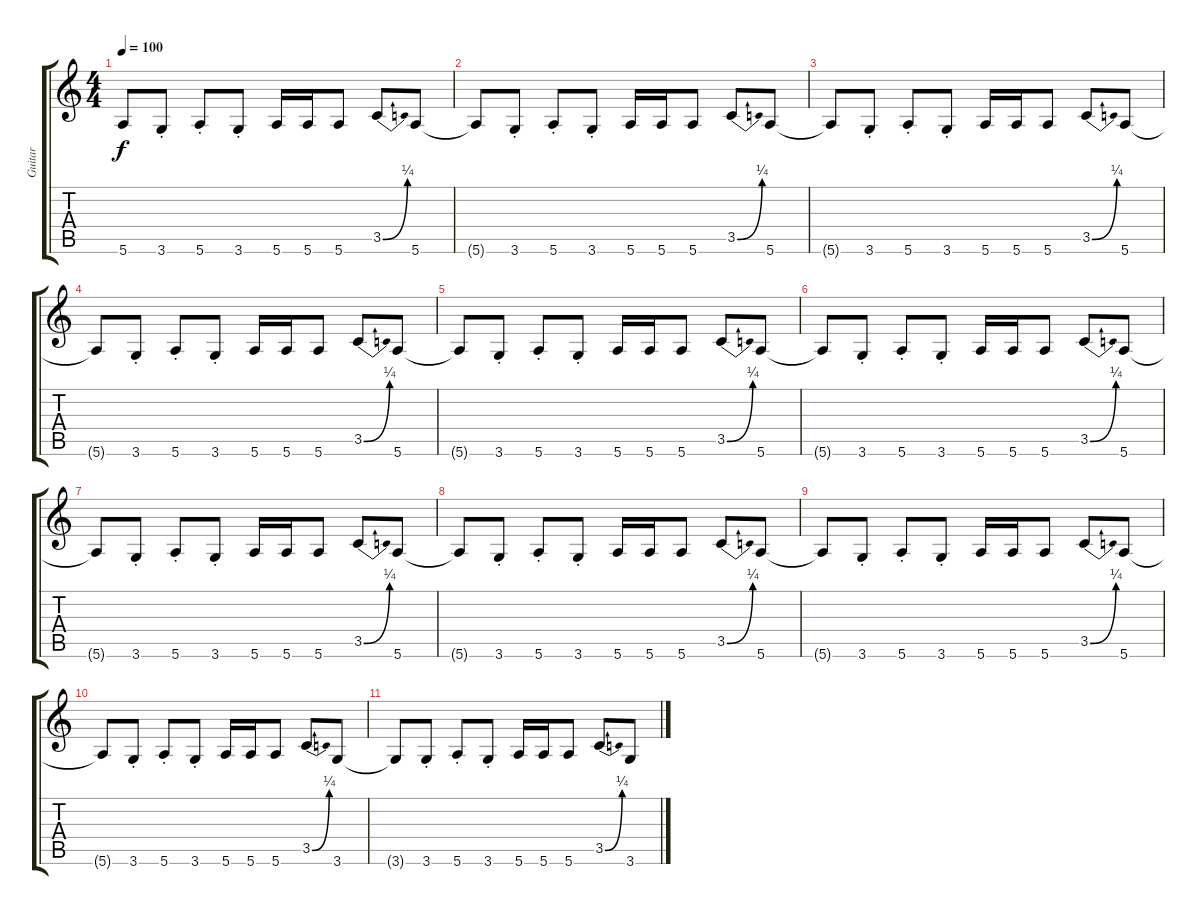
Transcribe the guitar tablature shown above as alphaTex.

\track ("Guitar" "Guitar") {instrument overdrivenguitar}
\staff {score tabs}
\tuning (E4 B3 G3 D3 A2 E2) {hide}
\ts (4 4)
\tempo 100
\clef g2
\ks c
5.6{t}.8{dy f} 3.6{st}.8 5.6{st}.8 3.6{st}.8 5.6.16 5.6.16 5.6.8 3.5{be (bend 0 0 60 1)}.8 5.6.8 |
5.6{t}.8 3.6{st}.8 5.6{st}.8 3.6{st}.8 5.6.16 5.6.16 5.6.8 3.5{be (bend 0 0 60 1)}.8 5.6.8 |
5.6{t}.8 3.6{st}.8 5.6{st}.8 3.6{st}.8 5.6.16 5.6.16 5.6.8 3.5{be (bend 0 0 60 1)}.8 5.6.8 |
5.6{t}.8 3.6{st}.8 5.6{st}.8 3.6{st}.8 5.6.16 5.6.16 5.6.8 3.5{be (bend 0 0 60 1)}.8 5.6.8 |
5.6{t}.8 3.6{st}.8 5.6{st}.8 3.6{st}.8 5.6.16 5.6.16 5.6.8 3.5{be (bend 0 0 60 1)}.8 5.6.8 |
5.6{t}.8 3.6{st}.8 5.6{st}.8 3.6{st}.8 5.6.16 5.6.16 5.6.8 3.5{be (bend 0 0 60 1)}.8 5.6.8 |
5.6{t}.8 3.6{st}.8 5.6{st}.8 3.6{st}.8 5.6.16 5.6.16 5.6.8 3.5{be (bend 0 0 60 1)}.8 5.6.8 |
5.6{t}.8 3.6{st}.8 5.6{st}.8 3.6{st}.8 5.6.16 5.6.16 5.6.8 3.5{be (bend 0 0 60 1)}.8 5.6.8 |
5.6{t}.8 3.6{st}.8 5.6{st}.8 3.6{st}.8 5.6.16 5.6.16 5.6.8 3.5{be (bend 0 0 60 1)}.8 5.6.8 |
5.6{t}.8 3.6{st}.8 5.6{st}.8 3.6{st}.8 5.6.16 5.6.16 5.6.8 3.5{be (bend 0 0 60 1)}.8 3.6.8 |
3.6{t}.8 3.6{st}.8 5.6{st}.8 3.6{st}.8 5.6.16 5.6.16 5.6.8 3.5{be (bend 0 0 60 1)}.8 3.6.8
